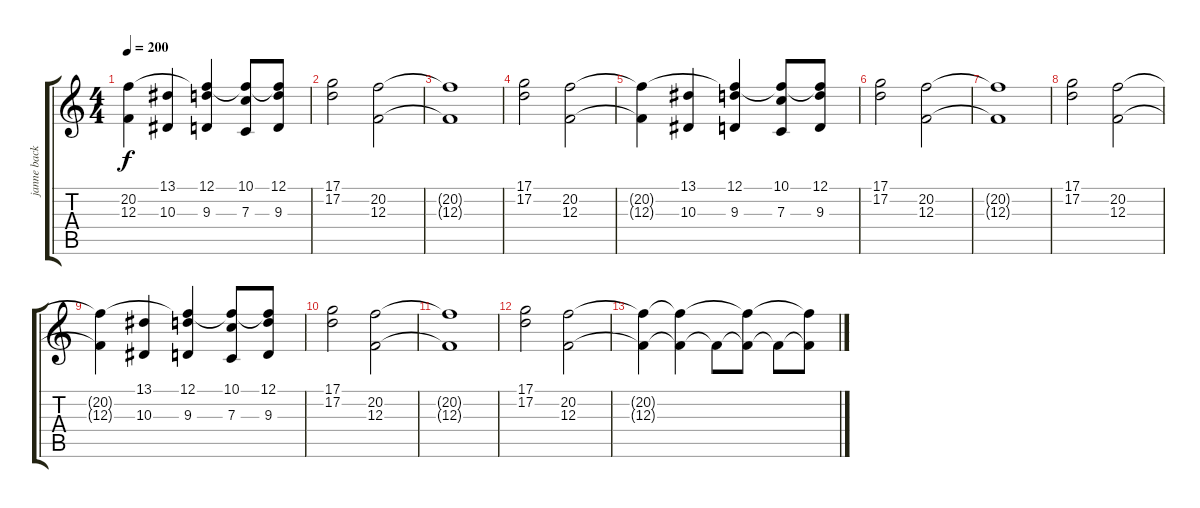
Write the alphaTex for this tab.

\track ("janne background" "janne back") {instrument stringensemble1}
\staff {score tabs}
\tuning (D4 A3 F3 C3 G2 C2) {hide}
\ts (4 4)
\tempo 200
\clef g2
\ks c
(20.2{t} 12.3{t}).4{dy f} (13.1 10.3).4 (12.1 20.2{t} 9.3).4 (10.1 20.2{t} 7.3).8 (12.1 20.2{t} 9.3).8 |
(17.1 17.2).2 (20.2 12.3).2 |
(20.2{t} 12.3{t}).1 |
(17.1 17.2).2 (20.2 12.3).2 |
(20.2{t} 12.3{t}).4 (13.1 10.3).4 (12.1 20.2{t} 9.3).4 (10.1 20.2{t} 7.3).8 (12.1 20.2{t} 9.3).8 |
(17.1 17.2).2 (20.2 12.3).2 |
(20.2{t} 12.3{t}).1 |
(17.1 17.2).2 (20.2 12.3).2 |
(20.2{t} 12.3{t}).4 (13.1 10.3).4 (12.1 20.2{t} 9.3).4 (10.1 20.2{t} 7.3).8 (12.1 20.2{t} 9.3).8 |
(17.1 17.2).2 (20.2 12.3).2 |
(20.2{t} 12.3{t}).1 |
(17.1 17.2).2 (20.2 12.3).2 |
(20.2{t} 12.3{t}).4 (20.2{t} 12.3{t}).4 12.3{t}.8 (20.2{t} 12.3{t}).8 12.3{t}.8 (20.2{t} 12.3{t}).8
